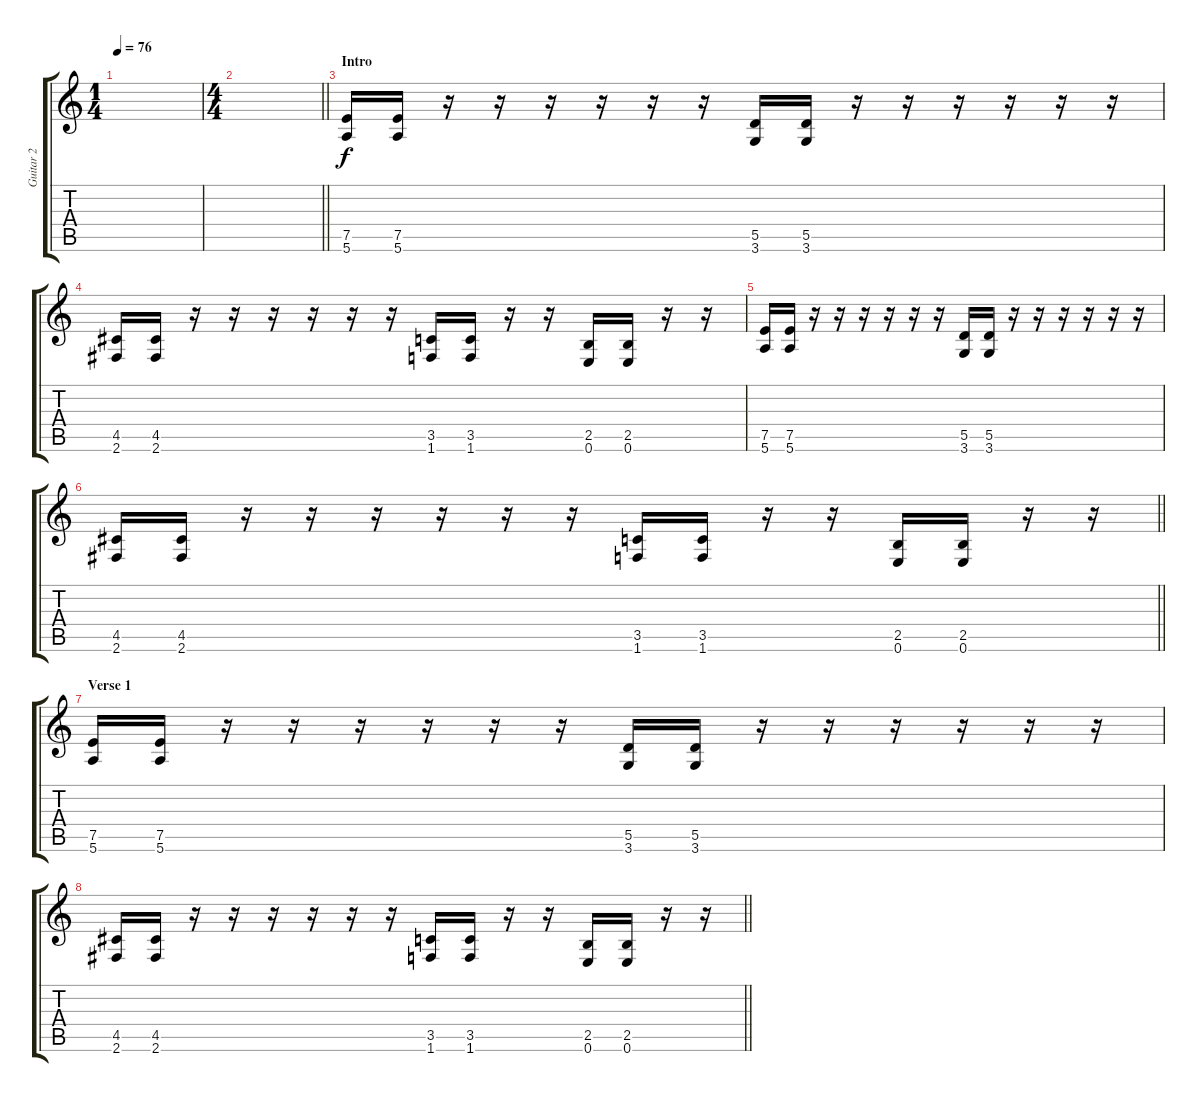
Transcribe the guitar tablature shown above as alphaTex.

\track ("Guitar 2" "Guitar 2") {instrument distortionguitar}
\staff {score tabs}
\tuning (E4 B3 G3 D3 A2 E2) {hide}
\ts (1 4)
\tempo 76
\clef g2
\ks c
|
\ts (4 4)
\barLineRight lightlight
|
\section ("" "Intro")
(7.5 5.6).16 (7.5 5.6).16 r.16 r.16 r.16 r.16 r.16 r.16 (5.5 3.6).16 (5.5 3.6).16 r.16 r.16 r.16 r.16 r.16 r.16 |
(4.5 2.6).16 (4.5 2.6).16 r.16 r.16 r.16 r.16 r.16 r.16 (3.5 1.6).16 (3.5 1.6).16 r.16 r.16 (2.5 0.6).16 (2.5 0.6).16 r.16 r.16 |
(7.5 5.6).16 (7.5 5.6).16 r.16 r.16 r.16 r.16 r.16 r.16 (5.5 3.6).16 (5.5 3.6).16 r.16 r.16 r.16 r.16 r.16 r.16 |
\barLineRight lightlight
(4.5 2.6).16 (4.5 2.6).16 r.16 r.16 r.16 r.16 r.16 r.16 (3.5 1.6).16 (3.5 1.6).16 r.16 r.16 (2.5 0.6).16 (2.5 0.6).16 r.16 r.16 |
\section ("" "Verse 1")
(7.5 5.6).16 (7.5 5.6).16 r.16 r.16 r.16 r.16 r.16 r.16 (5.5 3.6).16 (5.5 3.6).16 r.16 r.16 r.16 r.16 r.16 r.16 |
\barLineRight lightlight
(4.5 2.6).16 (4.5 2.6).16 r.16 r.16 r.16 r.16 r.16 r.16 (3.5 1.6).16 (3.5 1.6).16 r.16 r.16 (2.5 0.6).16 (2.5 0.6).16 r.16 r.16
